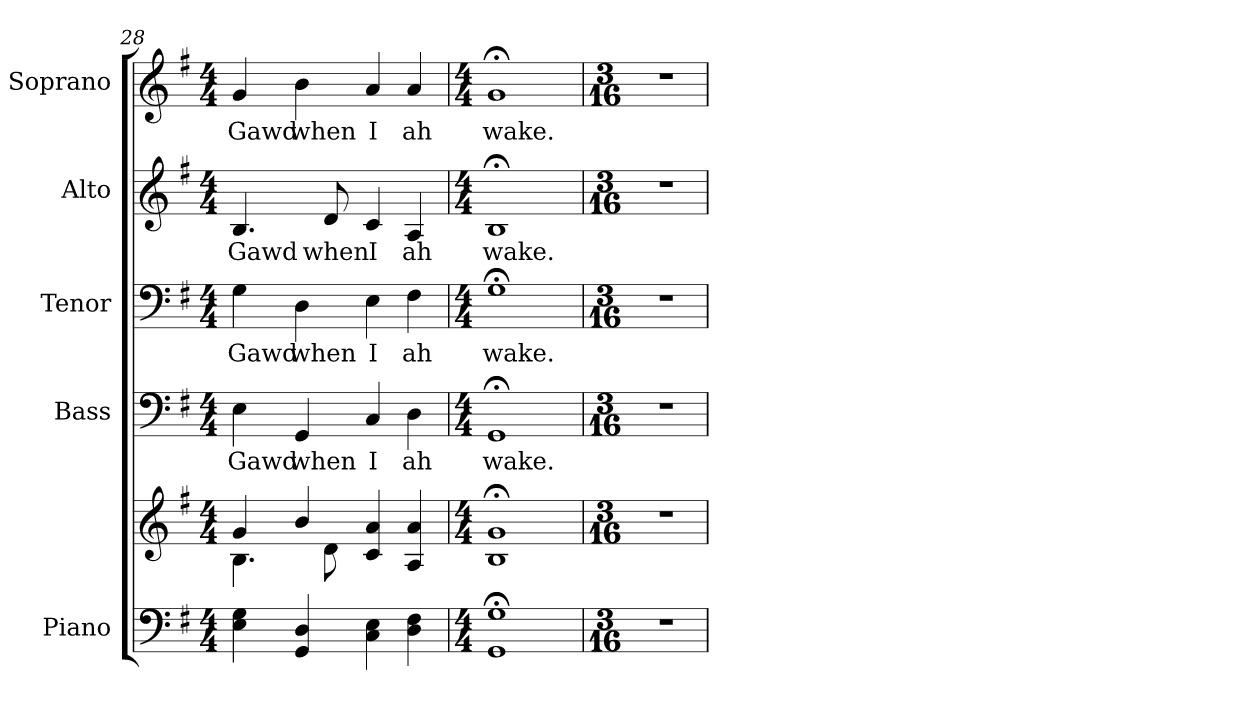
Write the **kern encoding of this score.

**kern	**kern	**kern	**text	**kern	**text	**kern	**text	**kern	**text
*part5	*part5	*part4	*part4	*part3	*part3	*part2	*part2	*part1	*part1
*staff6	*staff5	*staff4	*staff4	*staff3	*staff3	*staff2	*staff2	*staff1	*staff1
*I"Piano	*	*I"Bass	*	*I"Tenor	*	*I"Alto	*	*I"Soprano	*
*I'Pno.	*	*I'B.	*	*I'T.	*	*I'A.	*	*I'S.	*
*clefF4	*clefG2	*clefF4	*	*clefF4	*	*clefG2	*	*clefG2	*
*k[f#]	*k[f#]	*k[f#]	*	*k[f#]	*	*k[f#]	*	*k[f#]	*
*G:	*G:	*G:	*	*G:	*	*G:	*	*G:	*
*M4/4	*M4/4	*M4/4	*	*M4/4	*	*M4/4	*	*M4/4	*
=28	=28	=28	=28	=28	=28	=28	=28	=28	=28
*	*^	*	*	*	*	*	*	*	*
!	!	!	!	!LO:LY:b:color=#000000	!	!	!	!	!	!
!	!	!	!	!	!	!LO:LY:b:color=#000000	!	!	!	!
!	!	!	!	!	!	!	!	!LO:LY:b:color=#000000	!	!
!	!	!	!	!	!	!	!	!	!	!LO:LY:b:color=#000000
4Ei\ 4Gi	4gi/	4.Bi\	4Ei\	Gawd	4Gi\	Gawd	4.Bi/	Gawd	4gi/	Gawd
!	!	!	!	!LO:LY:b:color=#000000	!	!	!	!	!	!
!	!	!	!	!	!	!LO:LY:b:color=#000000	!	!	!	!
!	!	!	!	!	!	!	!	!	!	!LO:LY:b:color=#000000
4GGi/ 4Di	4bi/	.	4GGi/	when	4Di\	when	.	.	4bi\	when
!	!	!	!	!	!	!	!	!LO:LY:b:color=#000000	!	!
.	.	8di\	.	.	.	.	8di/	when	.	.
!	!	!	!	!LO:LY:b:color=#000000	!	!	!	!	!	!
!	!	!	!	!	!	!LO:LY:b:color=#000000	!	!	!	!
!	!	!	!	!	!	!	!	!LO:LY:b:color=#000000	!	!
!	!	!	!	!	!	!	!	!	!	!LO:LY:b:color=#000000
4Ci\ 4Ei	4ci/ 4ai	2ryy	4Ci/	I	4Ei\	I	4ci/	I	4ai/	I
!	!	!	!	!LO:LY:b:color=#000000	!	!	!	!	!	!
!	!	!	!	!	!	!LO:LY:b:color=#000000	!	!	!	!
!	!	!	!	!	!	!	!	!LO:LY:b:color=#000000	!	!
!	!	!	!	!	!	!	!	!	!	!LO:LY:b:color=#000000
4Di\ 4F#i	4Ai/ 4ai	.	4Di\	ah	4F#i\	ah	4Ai/	ah	4ai/	ah
*	*v	*v	*	*	*	*	*	*	*	*
!!LO:PB:g=z
=29	=29	=29	=29	=29	=29	=29	=29	=29	=29
*M4/4	*M4/4	*M4/4	*	*M4/4	*	*M4/4	*	*M4/4	*
!	!	!	!LO:LY:b:color=#000000	!	!	!	!	!	!
!	!	!	!	!	!LO:LY:b:color=#000000	!	!	!	!
!	!	!	!	!	!	!	!LO:LY:b:color=#000000	!	!
!	!	!	!	!	!	!	!	!	!LO:LY:b:color=#000000
1GGi; 1Gi;	1Bi; 1gi;	1GG;i	wake.	1G;i	wake.	1B;i	wake.	1g;i	wake.
=30	=30	=30	=30	=30	=30	=30	=30	=30	=30
*M3/16	*M3/16	*M3/16	*	*M3/16	*	*M3/16	*	*M3/16	*
!LO:N:vis=1	!LO:N:vis=1	!LO:N:vis=1	!	!LO:N:vis=1	!	!LO:N:vis=1	!	!LO:N:vis=1	!
8.r	8.r	8.r	.	8.r	.	8.r	.	8.r	.
=	=	=	=	=	=	=	=	=	=
*-	*-	*-	*-	*-	*-	*-	*-	*-	*-
